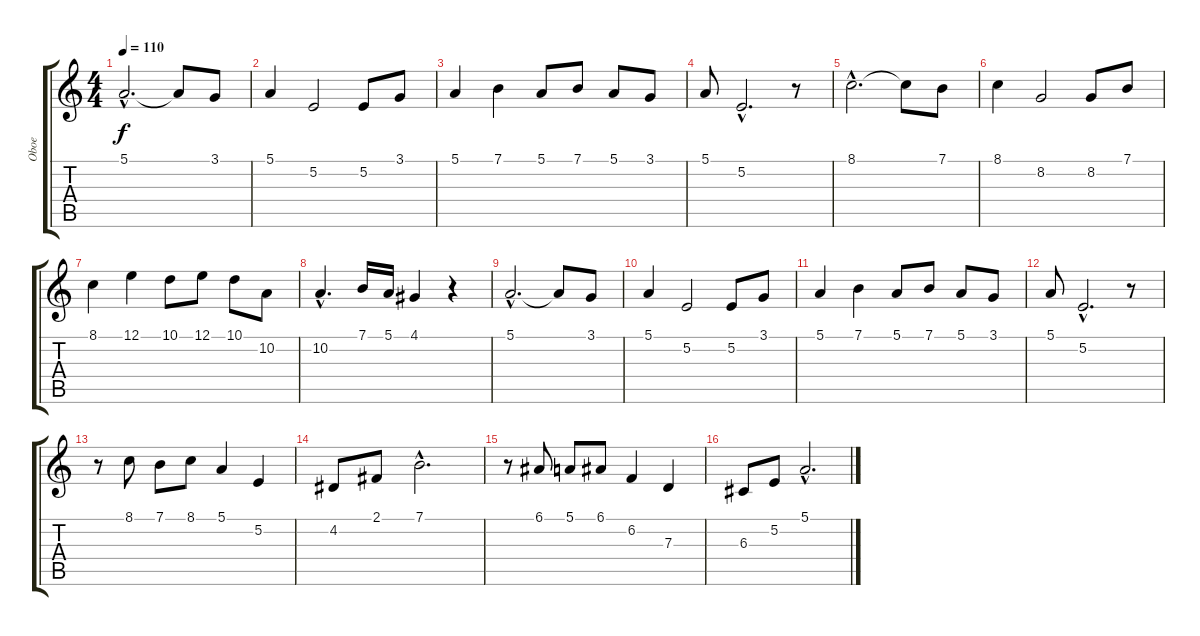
\track ("Oboe" "Oboe") {instrument oboe}
\staff {score tabs}
\tuning (E4 B3 G3 D3 A2 E2) {hide}
\ts (4 4)
\tempo 110
\clef g2
\ks c
5.1{hac}.2{d dy f} 5.1{t}.8 3.1.8 |
5.1.4 5.2.2 5.2.8 3.1.8 |
5.1.4 7.1.4 5.1.8 7.1.8 5.1.8 3.1.8 |
5.1.8 5.2{hac}.2{d} r.8 |
8.1{hac}.2{d} 8.1{t}.8 7.1.8 |
8.1.4 8.2.2 8.2.8 7.1.8 |
8.1.4 12.1.4 10.1.8 12.1.8 10.1.8 10.2.8 |
10.2{hac}.4{d} 7.1.16 5.1.16 4.1.4 r.4 |
5.1{hac}.2{d} 5.1{t}.8 3.1.8 |
5.1.4 5.2.2 5.2.8 3.1.8 |
5.1.4 7.1.4 5.1.8 7.1.8 5.1.8 3.1.8 |
5.1.8 5.2{hac}.2{d} r.8 |
r.8 8.1.8 7.1.8 8.1.8 5.1.4 5.2.4 |
4.2.8 2.1.8 7.1{hac}.2{d} |
r.8 6.1.8 5.1.8 6.1.8 6.2.4 7.3.4 |
6.3.8 5.2.8 5.1{hac}.2{d}
